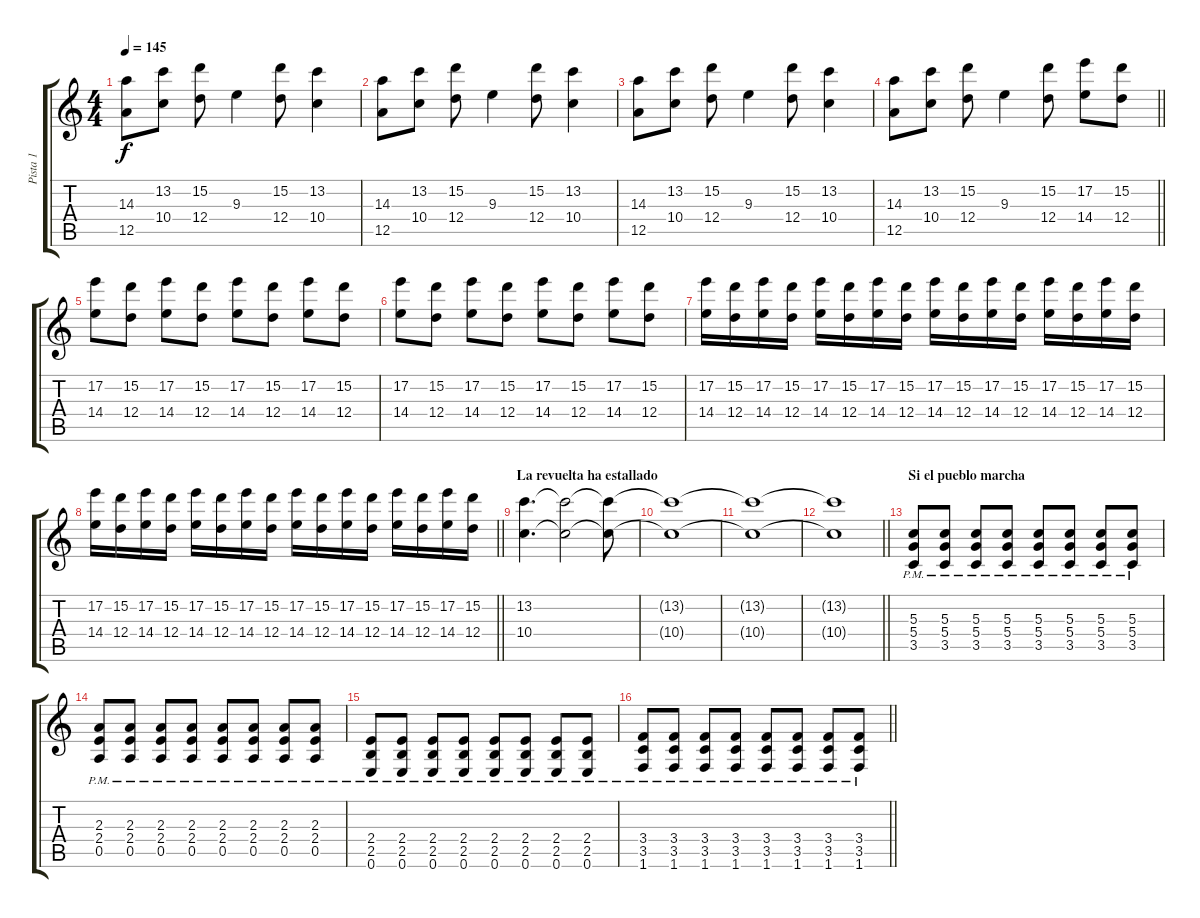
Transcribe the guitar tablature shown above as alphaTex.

\track ("Pista 1" "Pista 1") {instrument overdrivenguitar}
\staff {score tabs}
\tuning (E4 B3 G3 D3 A2 E2) {hide}
\ts (4 4)
\tempo 145
\clef g2
\ks c
(14.3 12.5).8{dy f} (13.2 10.4).8 (15.2 12.4).8 9.3.4 (15.2 12.4).8 (13.2 10.4).4 |
(14.3 12.5).8 (13.2 10.4).8 (15.2 12.4).8 9.3.4 (15.2 12.4).8 (13.2 10.4).4 |
(14.3 12.5).8 (13.2 10.4).8 (15.2 12.4).8 9.3.4 (15.2 12.4).8 (13.2 10.4).4 |
\barLineRight lightlight
(14.3 12.5).8 (13.2 10.4).8 (15.2 12.4).8 9.3.4 (15.2 12.4).8 (17.2 14.4).8 (15.2 12.4).8 |
(17.2 14.4).8 (15.2 12.4).8 (17.2 14.4).8 (15.2 12.4).8 (17.2 14.4).8 (15.2 12.4).8 (17.2 14.4).8 (15.2 12.4).8 |
(17.2 14.4).8 (15.2 12.4).8 (17.2 14.4).8 (15.2 12.4).8 (17.2 14.4).8 (15.2 12.4).8 (17.2 14.4).8 (15.2 12.4).8 |
(17.2 14.4).16 (15.2 12.4).16 (17.2 14.4).16 (15.2 12.4).16 (17.2 14.4).16 (15.2 12.4).16 (17.2 14.4).16 (15.2 12.4).16 (17.2 14.4).16 (15.2 12.4).16 (17.2 14.4).16 (15.2 12.4).16 (17.2 14.4).16 (15.2 12.4).16 (17.2 14.4).16 (15.2 12.4).16 |
\barLineRight lightlight
(17.2 14.4).16 (15.2 12.4).16 (17.2 14.4).16 (15.2 12.4).16 (17.2 14.4).16 (15.2 12.4).16 (17.2 14.4).16 (15.2 12.4).16 (17.2 14.4).16 (15.2 12.4).16 (17.2 14.4).16 (15.2 12.4).16 (17.2 14.4).16 (15.2 12.4).16 (17.2 14.4).16 (15.2 12.4).16 |
\section ("" "La revuelta ha estallado")
(13.2 10.4).4{d} (13.2{t} 10.4{t}).2 (13.2{t} 10.4{t}).8 |
(13.2{t} 10.4{t}).1 |
(13.2{t} 10.4{t}).1 |
\barLineRight lightlight
(13.2{t} 10.4{t}).1 |
\section ("" "Si el pueblo marcha")
(5.3{pm} 5.4{pm} 3.5{pm}).8 (5.3{pm} 5.4{pm} 3.5{pm}).8 (5.3{pm} 5.4{pm} 3.5{pm}).8 (5.3{pm} 5.4{pm} 3.5{pm}).8 (5.3{pm} 5.4{pm} 3.5{pm}).8 (5.3{pm} 5.4{pm} 3.5{pm}).8 (5.3{pm} 5.4{pm} 3.5{pm}).8 (5.3{pm} 5.4{pm} 3.5{pm}).8 |
(2.3{pm} 2.4{pm} 0.5{pm}).8 (2.3{pm} 2.4{pm} 0.5{pm}).8 (2.3{pm} 2.4{pm} 0.5{pm}).8 (2.3{pm} 2.4{pm} 0.5{pm}).8 (2.3{pm} 2.4{pm} 0.5{pm}).8 (2.3{pm} 2.4{pm} 0.5{pm}).8 (2.3{pm} 2.4{pm} 0.5{pm}).8 (2.3{pm} 2.4{pm} 0.5{pm}).8 |
(2.4{pm} 2.5{pm} 0.6{pm}).8 (2.4{pm} 2.5{pm} 0.6{pm}).8 (2.4{pm} 2.5{pm} 0.6{pm}).8 (2.4{pm} 2.5{pm} 0.6{pm}).8 (2.4{pm} 2.5{pm} 0.6{pm}).8 (2.4{pm} 2.5{pm} 0.6{pm}).8 (2.4{pm} 2.5{pm} 0.6{pm}).8 (2.4{pm} 2.5{pm} 0.6{pm}).8 |
\barLineRight lightlight
(3.4{pm} 3.5{pm} 1.6{pm}).8 (3.4{pm} 3.5{pm} 1.6{pm}).8 (3.4{pm} 3.5{pm} 1.6{pm}).8 (3.4{pm} 3.5{pm} 1.6{pm}).8 (3.4{pm} 3.5{pm} 1.6{pm}).8 (3.4{pm} 3.5{pm} 1.6{pm}).8 (3.4{pm} 3.5{pm} 1.6{pm}).8 (3.4{pm} 3.5{pm} 1.6{pm}).8
